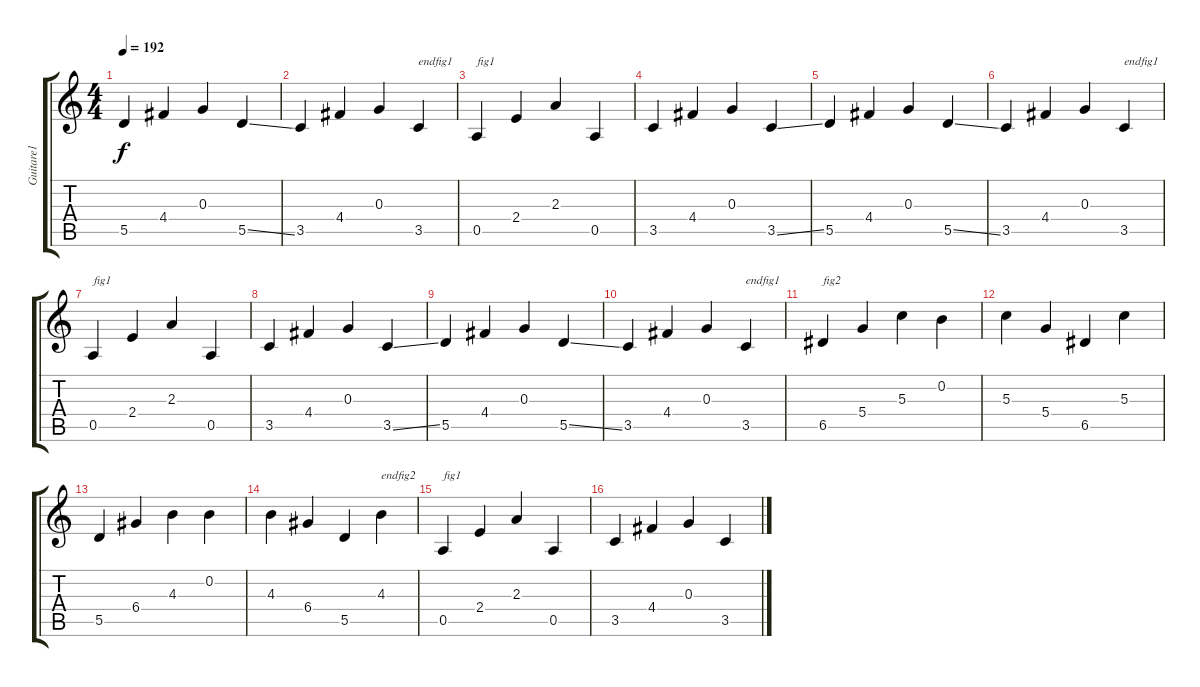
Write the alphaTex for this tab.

\track ("Guitare1" "Guitare1") {instrument electricguitarclean}
\staff {score tabs}
\tuning (E4 B3 G3 D3 A2 E2) {hide}
\ts (4 4)
\tempo 192
\clef g2
\ks c
5.5.4{dy f} 4.4.4 0.3.4 5.5{ss}.4 |
3.5.4 4.4.4 0.3.4 3.5.4{txt "endfig1"} |
0.5.4{txt "fig1"} 2.4.4 2.3.4 0.5.4 |
3.5.4 4.4.4 0.3.4 3.5{ss}.4 |
5.5.4 4.4.4 0.3.4 5.5{ss}.4 |
3.5.4 4.4.4 0.3.4 3.5.4{txt "endfig1"} |
0.5.4{txt "fig1"} 2.4.4 2.3.4 0.5.4 |
3.5.4 4.4.4 0.3.4 3.5{ss}.4 |
5.5.4 4.4.4 0.3.4 5.5{ss}.4 |
3.5.4 4.4.4 0.3.4 3.5.4{txt "endfig1"} |
6.5.4{txt "fig2"} 5.4.4 5.3.4 0.2.4 |
5.3.4 5.4.4 6.5.4 5.3.4 |
5.5.4 6.4.4 4.3.4 0.2.4 |
4.3.4 6.4.4 5.5.4 4.3.4{txt "endfig2"} |
0.5.4{txt "fig1"} 2.4.4 2.3.4 0.5.4 |
3.5.4 4.4.4 0.3.4 3.5{ss}.4
